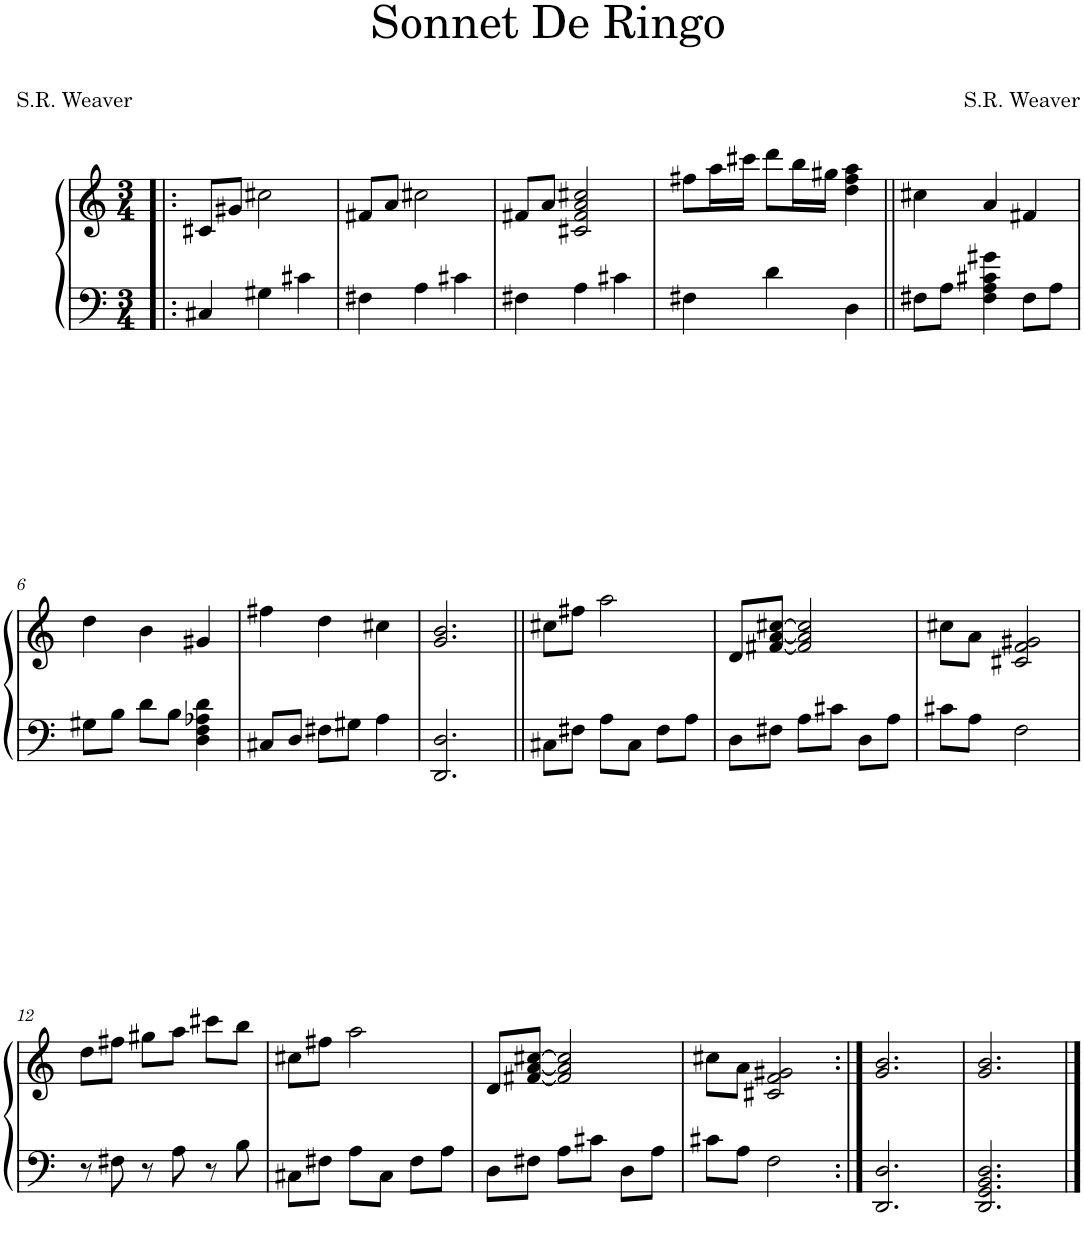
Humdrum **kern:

**kern	**kern
*part1	*part1
*staff2	*staff1
*I"Piano	*
*I'Pno.	*
*clefF4	*clefG2
*k[]	*k[]
*M3/4	*M3/4
=1!|:	=1!|:
4C#X/	8c#X/L
.	8g#X/J
4G#X\	2cc#X\
4c#X\	.
=2	=2
4F#X\	8f#X/L
.	8a/J
4A\	2cc#X\
4c#X\	.
=3	=3
4F#X\	8f#X/L
.	8a/J
4A\	2c#X/ 2f#/ 2a/ 2cc#X/
4c#X\	.
=4	=4
4F#X\	8ff#X\L
.	16aa\L
.	16ccc#X\JJ
4d\	8ddd\L
.	16bb\L
.	16gg#X\JJ
4D\	4dd\ 4ff#\ 4aa\
=5||	=5||
8F#X\L	4cc#X\
8A\J	.
4F#\ 4A\ 4c#X\ 4g#X\	4a/
8F#\L	4f#X/
8A\J	.
!!LO:LB:g=z
=6	=6
8G#X\L	4dd\
8B\J	.
8d\L	4b\
8B\J	.
4D\ 4F\ 4A-X\ 4d\	4g#X/
=7	=7
8C#X/L	4ff#X\
8D/J	.
8F#X\L	4dd\
8G#X\J	.
4A\	4cc#X\
=8	=8
2.DD/ 2.D/	2.g/ 2.b/
=9||	=9||
8C#X\L	8cc#X\L
8F#X\J	8ff#X\J
8A\L	2aa\
8C#\J	.
8F#\L	.
8A\J	.
=10	=10
8D\L	8d/L
8F#X\J	[8f#X/ [8a/ [8cc#X/J
8A\L	2f#/] 2a/] 2cc#/]
8c#X\J	.
8D\L	.
8A\J	.
=11	=11
8c#X\L	8cc#X\L
8A\J	8a\J
2F\	2c#X/ 2f/ 2g#X/
!!LO:LB:g=z
=12	=12
8r	8dd\L
8F#X\	8ff#X\J
8r	8gg#X\L
8A\	8aa\J
8r	8ccc#X\L
8B\	8bb\J
=13	=13
8C#X\L	8cc#X\L
8F#X\J	8ff#X\J
8A\L	2aa\
8C#\J	.
8F#\L	.
8A\J	.
=14	=14
8D\L	8d/L
8F#X\J	[8f#X/ [8a/ [8cc#X/J
8A\L	2f#/] 2a/] 2cc#/]
8c#X\J	.
8D\L	.
8A\J	.
=15	=15
8c#X\L	8cc#X\L
8A\J	8a\J
2F\	2c#X/ 2f/ 2g#X/
=16:|!	=16:|!
2.DD/ 2.D/	2.g/ 2.b/
=17	=17
2.DD/ 2.GG/ 2.BB/ 2.D/	2.g/ 2.b/
==	==
*-	*-
